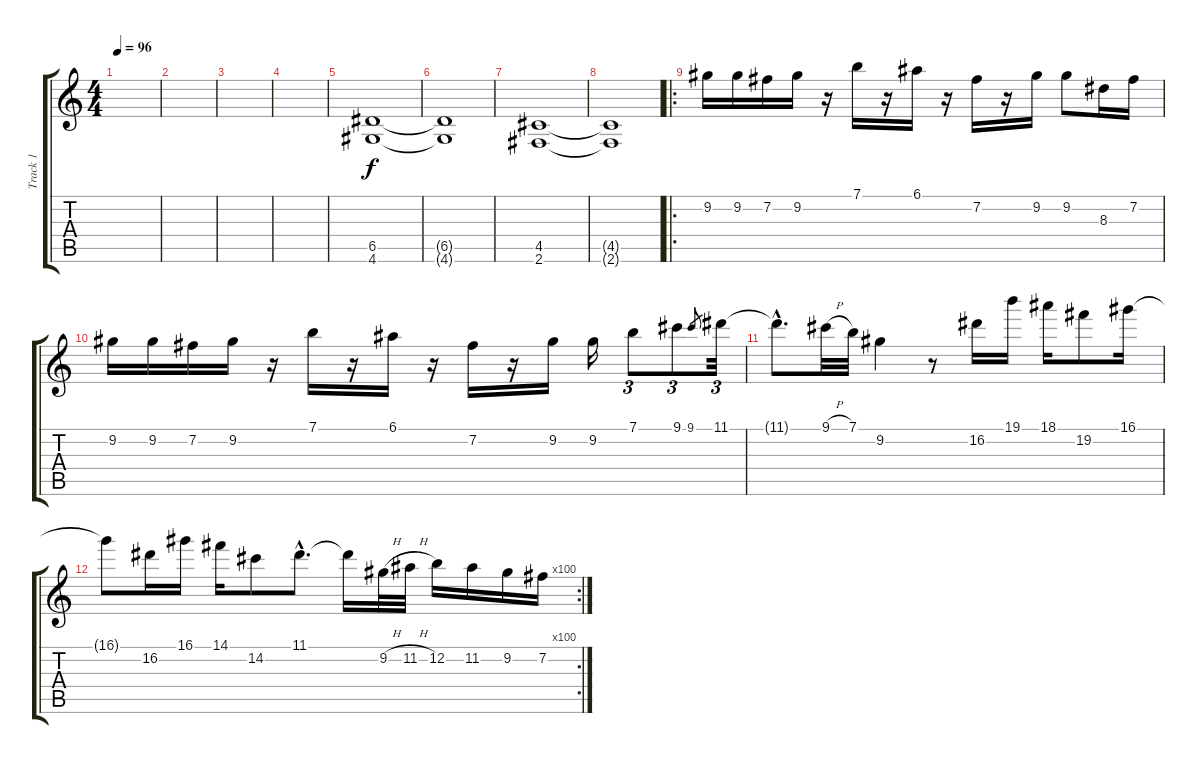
\track ("Track 1" "Track 1") {instrument distortionguitar}
\staff {score tabs}
\tuning (E4 B3 G3 D3 A2 E2) {hide}
\ts (4 4)
\tempo 96
\clef g2
\ks c
|
|
|
|
(6.5 4.6).1 |
(6.5{t} 4.6{t}).1 |
(4.5 2.6).1 |
(4.5{t} 2.6{t}).1 |
\ro
9.2.16 9.2.16 7.2.16 9.2.16 r.16 7.1.16 r.16 6.1.16 r.16 7.2.16 r.16 9.2.16 9.2.8 8.3.16 7.2.16 |
9.2.16 9.2.16 7.2.16 9.2.16 r.16 7.1.16 r.16 6.1.16 r.16 7.2.16 r.16 9.2.16 9.2.16 7.1.8{tu (3 2)} 9.1.8{tu (3 2)} 9.1.8{gr} 11.1.32{tu (3 2)} |
11.1{hac t}.8{d} 9.1{h}.32 7.1.32 9.2.4 r.8 16.2.16 19.1.16 18.1.16 19.2.8 16.1.16 |
\rc 100
16.1{t}.8 16.2.16 16.1.16 14.1.16 14.2.8 11.1{hac}.8{d} 11.1{t}.16 9.2{h}.32 11.2{h}.32 12.2.16 11.2.16 9.2.16 7.2.16
